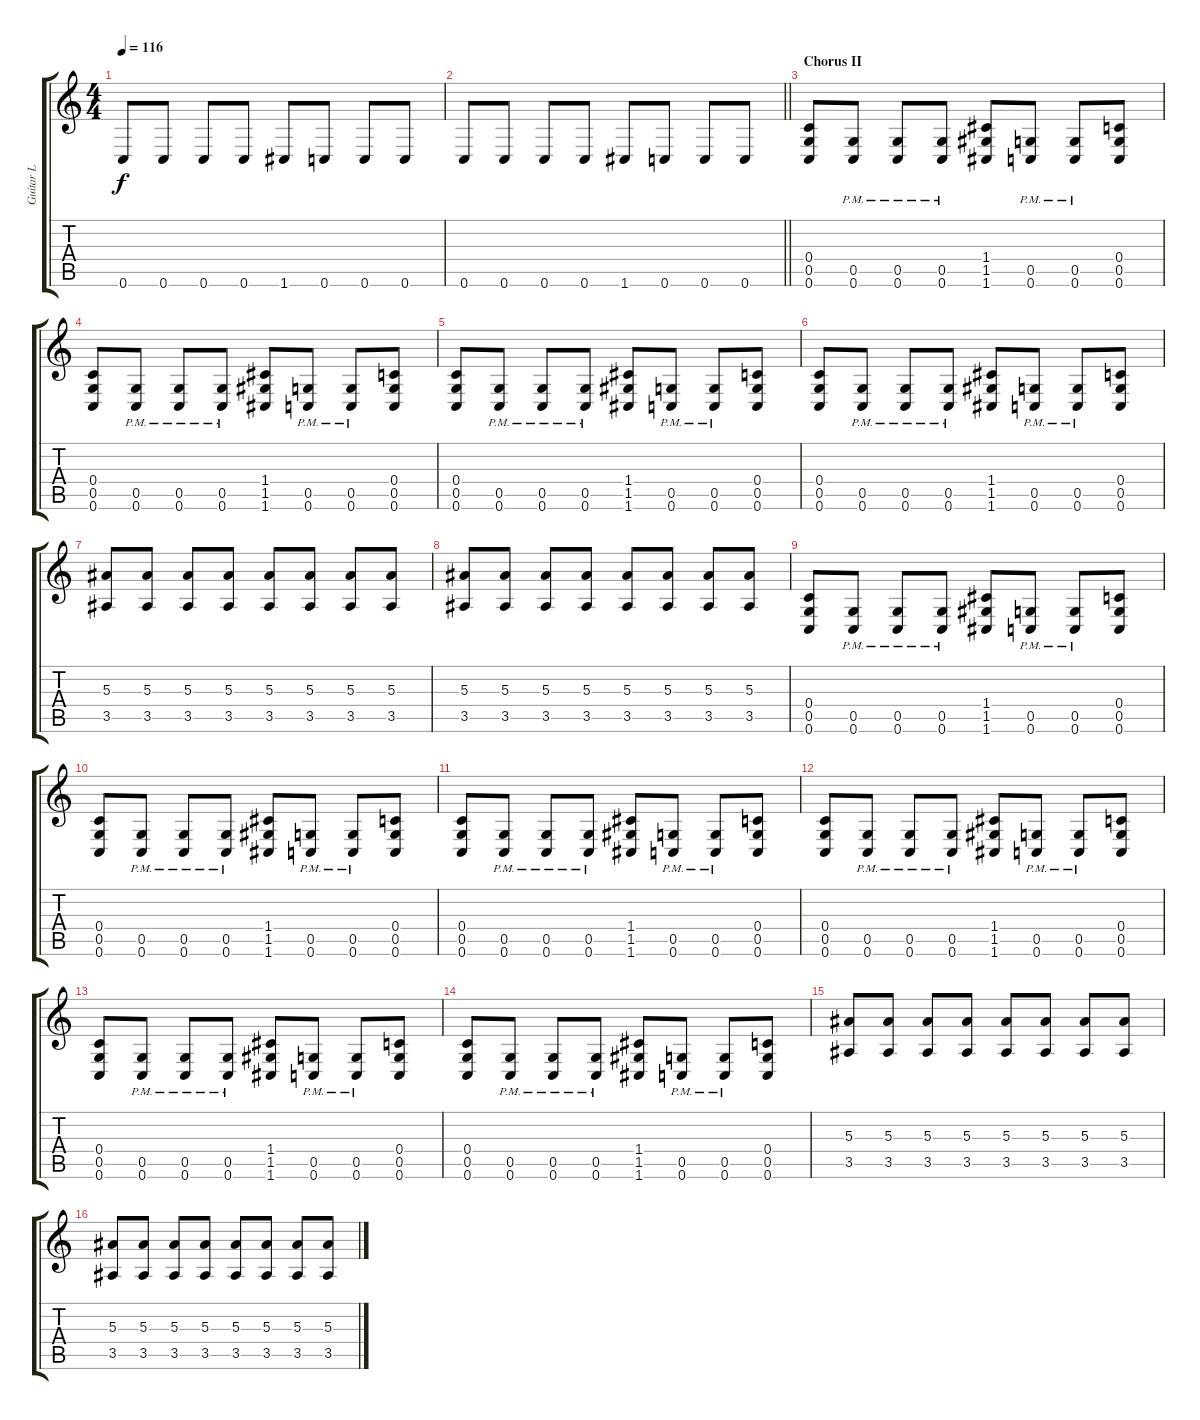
\track ("Guitar L" "Guitar L") {instrument distortionguitar}
\staff {score tabs}
\tuning (D4 A3 F3 C3 G2 C2) {hide}
\ts (4 4)
\tempo 116
\clef g2
\ks c
0.6.8{dy f} 0.6.8 0.6.8 0.6.8 1.6.8 0.6.8 0.6.8 0.6.8 |
\barLineRight lightlight
0.6.8 0.6.8 0.6.8 0.6.8 1.6.8 0.6.8 0.6.8 0.6.8 |
\section ("" "Chorus II")
(0.4 0.5 0.6).8{volume 13 instrument distortionguitar} (0.5{pm} 0.6{pm}).8 (0.5{pm} 0.6{pm}).8 (0.5{pm} 0.6{pm}).8 (1.4 1.5 1.6).8 (0.5{pm} 0.6{pm}).8 (0.5{pm} 0.6{pm}).8 (0.4 0.5 0.6).8 |
(0.4 0.5 0.6).8 (0.5{pm} 0.6{pm}).8 (0.5{pm} 0.6{pm}).8 (0.5{pm} 0.6{pm}).8 (1.4 1.5 1.6).8 (0.5{pm} 0.6{pm}).8 (0.5{pm} 0.6{pm}).8 (0.4 0.5 0.6).8 |
(0.4 0.5 0.6).8 (0.5{pm} 0.6{pm}).8 (0.5{pm} 0.6{pm}).8 (0.5{pm} 0.6{pm}).8 (1.4 1.5 1.6).8 (0.5{pm} 0.6{pm}).8 (0.5{pm} 0.6{pm}).8 (0.4 0.5 0.6).8 |
(0.4 0.5 0.6).8 (0.5{pm} 0.6{pm}).8 (0.5{pm} 0.6{pm}).8 (0.5{pm} 0.6{pm}).8 (1.4 1.5 1.6).8 (0.5{pm} 0.6{pm}).8 (0.5{pm} 0.6{pm}).8 (0.4 0.5 0.6).8 |
(5.3 3.5).8 (5.3 3.5).8 (5.3 3.5).8 (5.3 3.5).8 (5.3 3.5).8 (5.3 3.5).8 (5.3 3.5).8 (5.3 3.5).8 |
(5.3 3.5).8 (5.3 3.5).8 (5.3 3.5).8 (5.3 3.5).8 (5.3 3.5).8 (5.3 3.5).8 (5.3 3.5).8 (5.3 3.5).8 |
(0.4 0.5 0.6).8 (0.5{pm} 0.6{pm}).8 (0.5{pm} 0.6{pm}).8 (0.5{pm} 0.6{pm}).8 (1.4 1.5 1.6).8 (0.5{pm} 0.6{pm}).8 (0.5{pm} 0.6{pm}).8 (0.4 0.5 0.6).8 |
(0.4 0.5 0.6).8 (0.5{pm} 0.6{pm}).8 (0.5{pm} 0.6{pm}).8 (0.5{pm} 0.6{pm}).8 (1.4 1.5 1.6).8 (0.5{pm} 0.6{pm}).8 (0.5{pm} 0.6{pm}).8 (0.4 0.5 0.6).8 |
(0.4 0.5 0.6).8 (0.5{pm} 0.6{pm}).8 (0.5{pm} 0.6{pm}).8 (0.5{pm} 0.6{pm}).8 (1.4 1.5 1.6).8 (0.5{pm} 0.6{pm}).8 (0.5{pm} 0.6{pm}).8 (0.4 0.5 0.6).8 |
(0.4 0.5 0.6).8 (0.5{pm} 0.6{pm}).8 (0.5{pm} 0.6{pm}).8 (0.5{pm} 0.6{pm}).8 (1.4 1.5 1.6).8 (0.5{pm} 0.6{pm}).8 (0.5{pm} 0.6{pm}).8 (0.4 0.5 0.6).8 |
(0.4 0.5 0.6).8 (0.5{pm} 0.6{pm}).8 (0.5{pm} 0.6{pm}).8 (0.5{pm} 0.6{pm}).8 (1.4 1.5 1.6).8 (0.5{pm} 0.6{pm}).8 (0.5{pm} 0.6{pm}).8 (0.4 0.5 0.6).8 |
(0.4 0.5 0.6).8 (0.5{pm} 0.6{pm}).8 (0.5{pm} 0.6{pm}).8 (0.5{pm} 0.6{pm}).8 (1.4 1.5 1.6).8 (0.5{pm} 0.6{pm}).8 (0.5{pm} 0.6{pm}).8 (0.4 0.5 0.6).8 |
(5.3 3.5).8 (5.3 3.5).8 (5.3 3.5).8 (5.3 3.5).8 (5.3 3.5).8 (5.3 3.5).8 (5.3 3.5).8 (5.3 3.5).8 |
(5.3 3.5).8 (5.3 3.5).8 (5.3 3.5).8 (5.3 3.5).8 (5.3 3.5).8 (5.3 3.5).8 (5.3 3.5).8 (5.3 3.5).8
